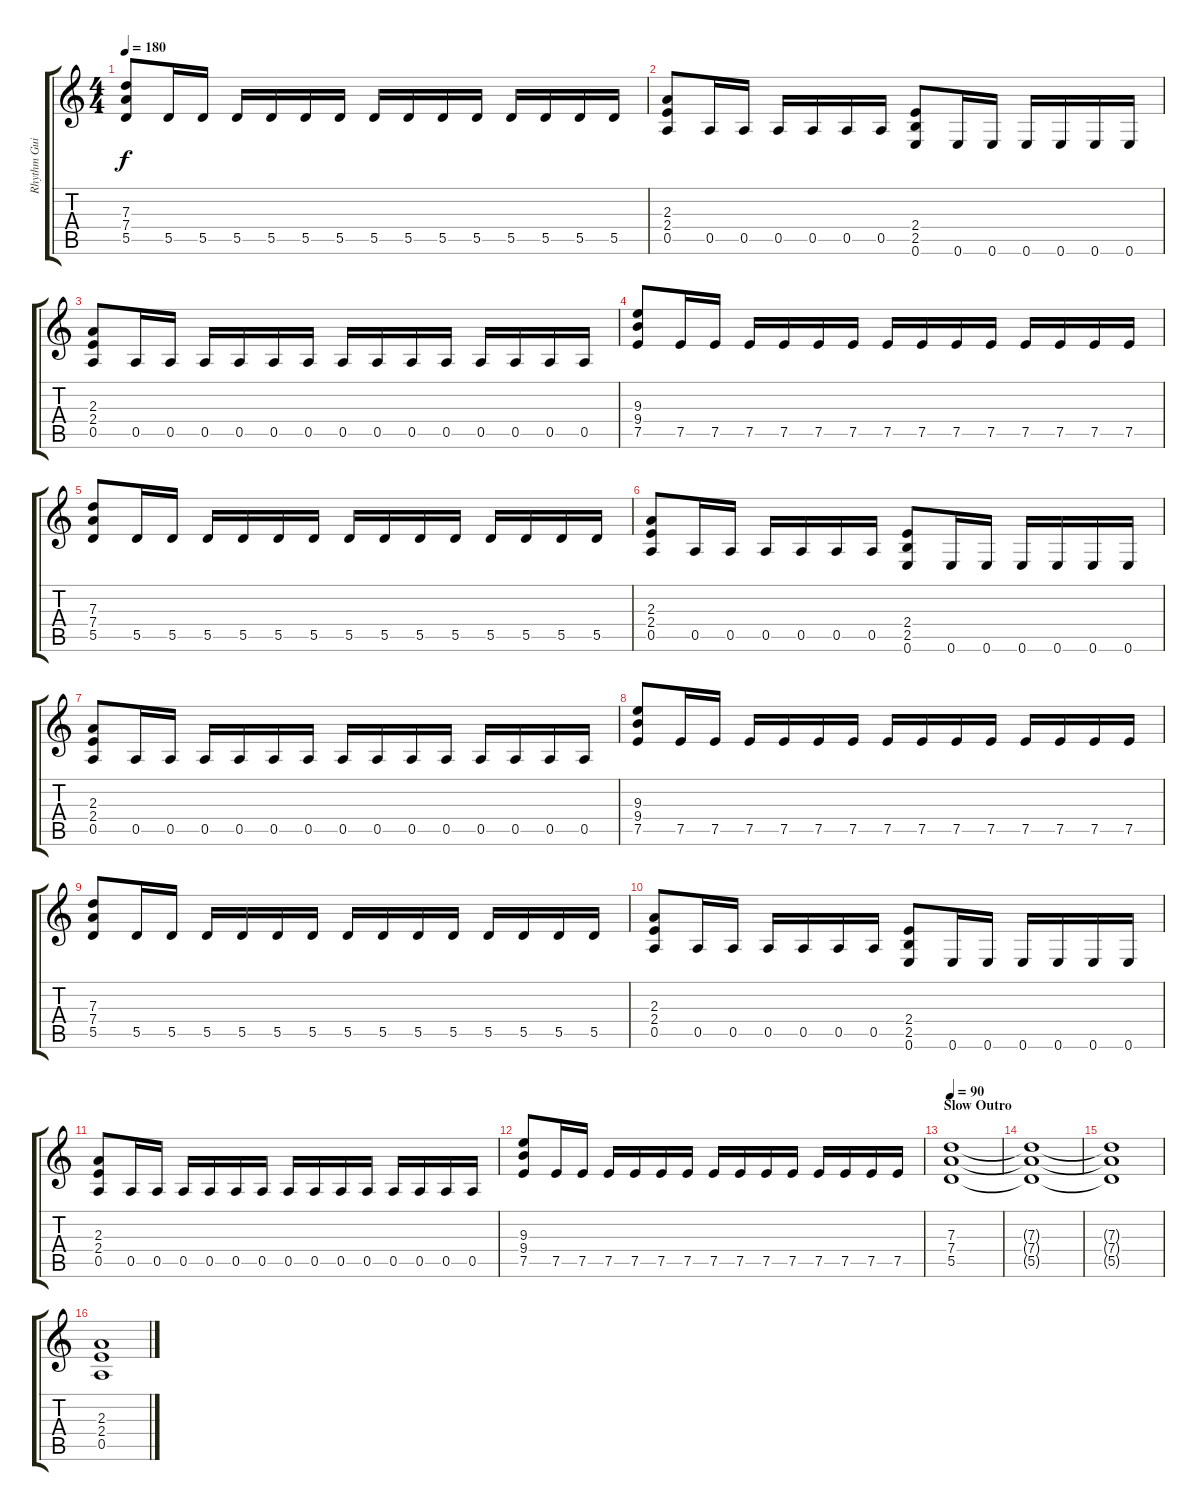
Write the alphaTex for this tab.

\track ("Rhythm Guitar 1" "Rhythm Gui") {instrument distortionguitar}
\staff {score tabs}
\tuning (E4 B3 G3 D3 A2 E2) {hide}
\ts (4 4)
\tempo 180
\clef g2
\ks c
(7.3 7.4 5.5).8{dy f} 5.5.16 5.5.16 5.5.16 5.5.16 5.5.16 5.5.16 5.5.16 5.5.16 5.5.16 5.5.16 5.5.16 5.5.16 5.5.16 5.5.16 |
(2.3 2.4 0.5).8 0.5.16 0.5.16 0.5.16 0.5.16 0.5.16 0.5.16 (2.4 2.5 0.6).8 0.6.16 0.6.16 0.6.16 0.6.16 0.6.16 0.6.16 |
(2.3 2.4 0.5).8 0.5.16 0.5.16 0.5.16 0.5.16 0.5.16 0.5.16 0.5.16 0.5.16 0.5.16 0.5.16 0.5.16 0.5.16 0.5.16 0.5.16 |
(9.3 9.4 7.5).8 7.5.16 7.5.16 7.5.16 7.5.16 7.5.16 7.5.16 7.5.16 7.5.16 7.5.16 7.5.16 7.5.16 7.5.16 7.5.16 7.5.16 |
(7.3 7.4 5.5).8 5.5.16 5.5.16 5.5.16 5.5.16 5.5.16 5.5.16 5.5.16 5.5.16 5.5.16 5.5.16 5.5.16 5.5.16 5.5.16 5.5.16 |
(2.3 2.4 0.5).8 0.5.16 0.5.16 0.5.16 0.5.16 0.5.16 0.5.16 (2.4 2.5 0.6).8 0.6.16 0.6.16 0.6.16 0.6.16 0.6.16 0.6.16 |
(2.3 2.4 0.5).8 0.5.16 0.5.16 0.5.16 0.5.16 0.5.16 0.5.16 0.5.16 0.5.16 0.5.16 0.5.16 0.5.16 0.5.16 0.5.16 0.5.16 |
(9.3 9.4 7.5).8 7.5.16 7.5.16 7.5.16 7.5.16 7.5.16 7.5.16 7.5.16 7.5.16 7.5.16 7.5.16 7.5.16 7.5.16 7.5.16 7.5.16 |
(7.3 7.4 5.5).8 5.5.16 5.5.16 5.5.16 5.5.16 5.5.16 5.5.16 5.5.16 5.5.16 5.5.16 5.5.16 5.5.16 5.5.16 5.5.16 5.5.16 |
(2.3 2.4 0.5).8 0.5.16 0.5.16 0.5.16 0.5.16 0.5.16 0.5.16 (2.4 2.5 0.6).8 0.6.16 0.6.16 0.6.16 0.6.16 0.6.16 0.6.16 |
(2.3 2.4 0.5).8 0.5.16 0.5.16 0.5.16 0.5.16 0.5.16 0.5.16 0.5.16 0.5.16 0.5.16 0.5.16 0.5.16 0.5.16 0.5.16 0.5.16 |
(9.3 9.4 7.5).8 7.5.16 7.5.16 7.5.16 7.5.16 7.5.16 7.5.16 7.5.16 7.5.16 7.5.16 7.5.16 7.5.16 7.5.16 7.5.16 7.5.16 |
\section ("" "Slow Outro")
\tempo 90
(7.3 7.4 5.5).1 |
(7.3{t} 7.4{t} 5.5{t}).1 |
(7.3{t} 7.4{t} 5.5{t}).1 |
(2.3 2.4 0.5).1
